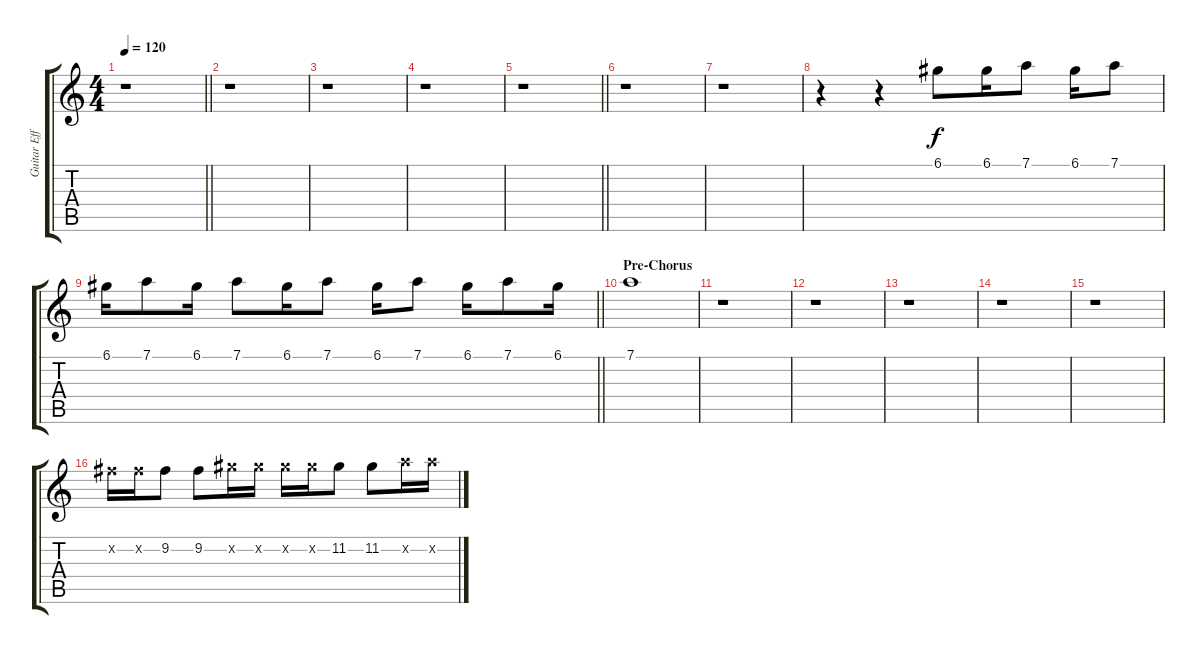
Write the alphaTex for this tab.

\track ("Guitar Effects" "Guitar Eff") {instrument overdrivenguitar}
\staff {score tabs}
\tuning (D4 A3 F3 C3 G2 C2) {hide}
\ts (4 4)
\tempo 120
\clef g2
\barLineRight lightlight
\ks c
r.1{dy f} |
r.1 |
r.1 |
r.1 |
\barLineRight lightlight
r.1 |
r.1 |
r.1 |
r.4 r.4 6.1.8 6.1.16{volume 3} 7.1.8 6.1.16 7.1.8 |
\barLineRight lightlight
6.1.16 7.1.8 6.1.16 7.1.8 6.1.16 7.1.8 6.1.16 7.1.8 6.1.16 7.1.8 6.1.16 |
\section ("" "Pre-Chorus")
7.1.1 |
r.1 |
r.1 |
r.1 |
r.1 |
r.1 |
9.2{x}.16{volume 13} 9.2{x}.16 9.2.8 9.2.8 11.2{x}.16 11.2{x}.16 11.2{x}.16 11.2{x}.16 11.2.8 11.2.8 12.2{x}.16 12.2{x}.16
